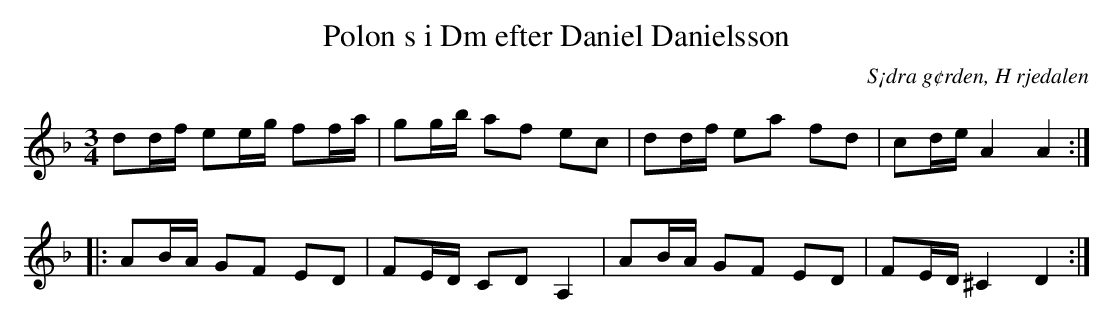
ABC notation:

X:1
T:Polon s i Dm efter Daniel Danielsson
O:S¡dra g¢rden, H rjedalen
M:3/4
L:1/16
K:Dm
d2df e2eg f2fa | g2gb a2f2 e2c2 | d2df e2a2 f2d2 | c2de A4 A4 ::
A2BA G2F2 E2D2 | F2ED C2D2 A,4 | A2BA G2F2 E2D2 | F2ED ^C4 D4 :|
